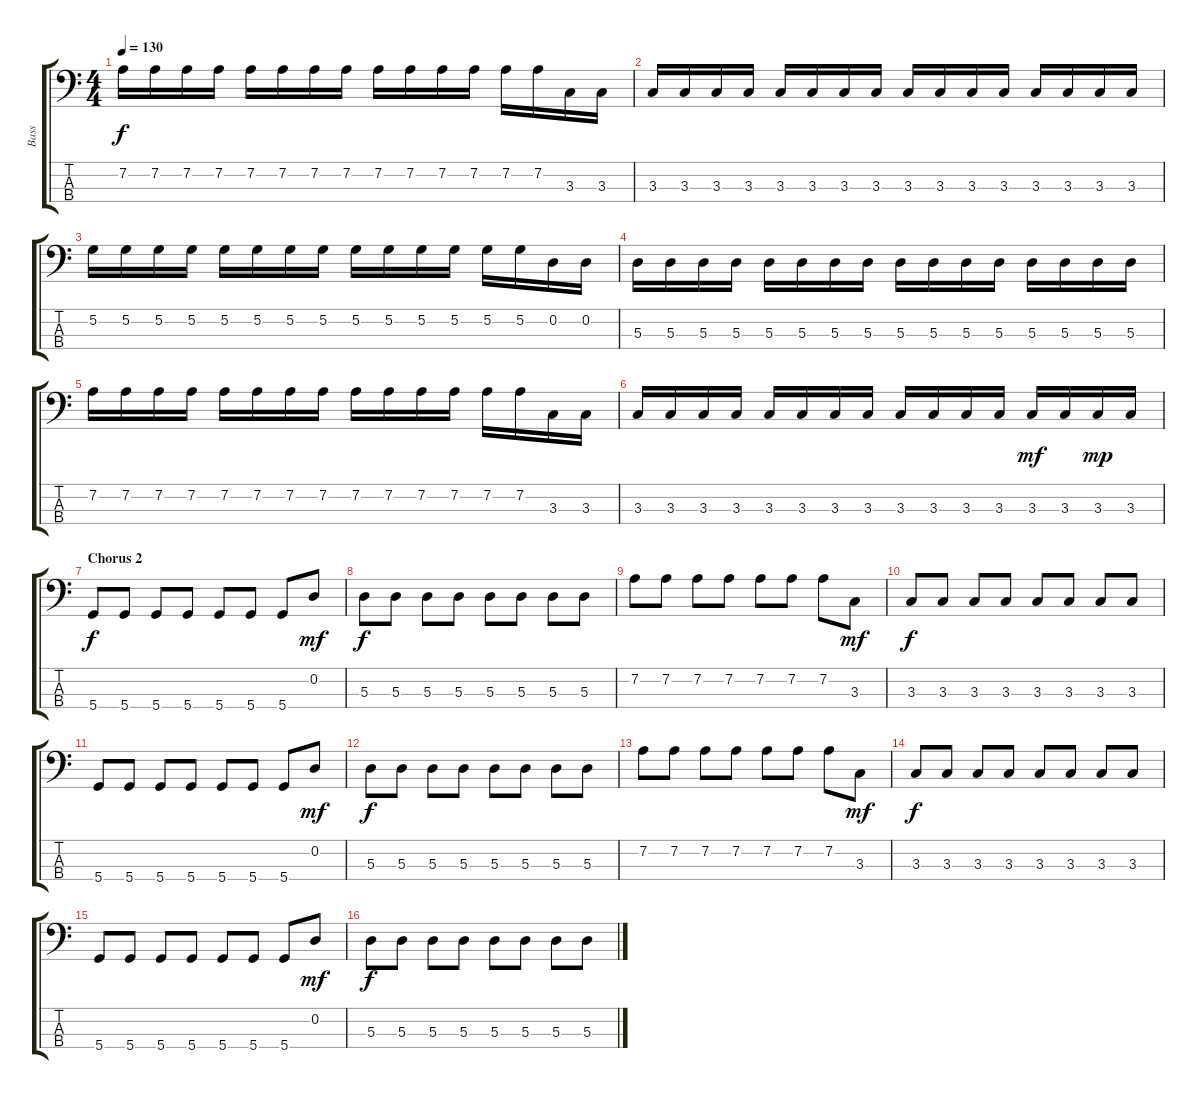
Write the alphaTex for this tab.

\track ("Bass" "Bass") {instrument synthbass1}
\staff {score tabs}
\tuning (G2 D2 A1 D1) {hide}
\ts (4 4)
\tempo 130
\clef f4
\ks c
7.2.16{dy f} 7.2.16 7.2.16 7.2.16 7.2.16 7.2.16 7.2.16 7.2.16 7.2.16 7.2.16 7.2.16 7.2.16 7.2.16 7.2.16 3.3.16 3.3.16 |
3.3.16 3.3.16 3.3.16 3.3.16 3.3.16 3.3.16 3.3.16 3.3.16 3.3.16 3.3.16 3.3.16 3.3.16 3.3.16 3.3.16 3.3.16 3.3.16 |
5.2.16 5.2.16 5.2.16 5.2.16 5.2.16 5.2.16 5.2.16 5.2.16 5.2.16 5.2.16 5.2.16 5.2.16 5.2.16 5.2.16 0.2.16 0.2.16 |
5.3.16 5.3.16 5.3.16 5.3.16 5.3.16 5.3.16 5.3.16 5.3.16 5.3.16 5.3.16 5.3.16 5.3.16 5.3.16 5.3.16 5.3.16 5.3.16 |
7.2.16 7.2.16 7.2.16 7.2.16 7.2.16 7.2.16 7.2.16 7.2.16 7.2.16 7.2.16 7.2.16 7.2.16 7.2.16 7.2.16 3.3.16 3.3.16 |
3.3.16 3.3.16 3.3.16 3.3.16 3.3.16 3.3.16 3.3.16 3.3.16 3.3.16 3.3.16 3.3.16 3.3.16 3.3.16{dy mf} 3.3.16 3.3.16{dy mp} 3.3.16 |
\section ("" "Chorus 2")
5.4.8{dy f} 5.4.8 5.4.8 5.4.8 5.4.8 5.4.8 5.4.8 0.2.8{dy mf} |
5.3.8{dy f} 5.3.8 5.3.8 5.3.8 5.3.8 5.3.8 5.3.8 5.3.8 |
7.2.8 7.2.8 7.2.8 7.2.8 7.2.8 7.2.8 7.2.8 3.3.8{dy mf} |
3.3.8{dy f} 3.3.8 3.3.8 3.3.8 3.3.8 3.3.8 3.3.8 3.3.8 |
5.4.8 5.4.8 5.4.8 5.4.8 5.4.8 5.4.8 5.4.8 0.2.8{dy mf} |
5.3.8{dy f} 5.3.8 5.3.8 5.3.8 5.3.8 5.3.8 5.3.8 5.3.8 |
7.2.8 7.2.8 7.2.8 7.2.8 7.2.8 7.2.8 7.2.8 3.3.8{dy mf} |
3.3.8{dy f} 3.3.8 3.3.8 3.3.8 3.3.8 3.3.8 3.3.8 3.3.8 |
5.4.8 5.4.8 5.4.8 5.4.8 5.4.8 5.4.8 5.4.8 0.2.8{dy mf} |
5.3.8{dy f} 5.3.8 5.3.8 5.3.8 5.3.8 5.3.8 5.3.8 5.3.8
